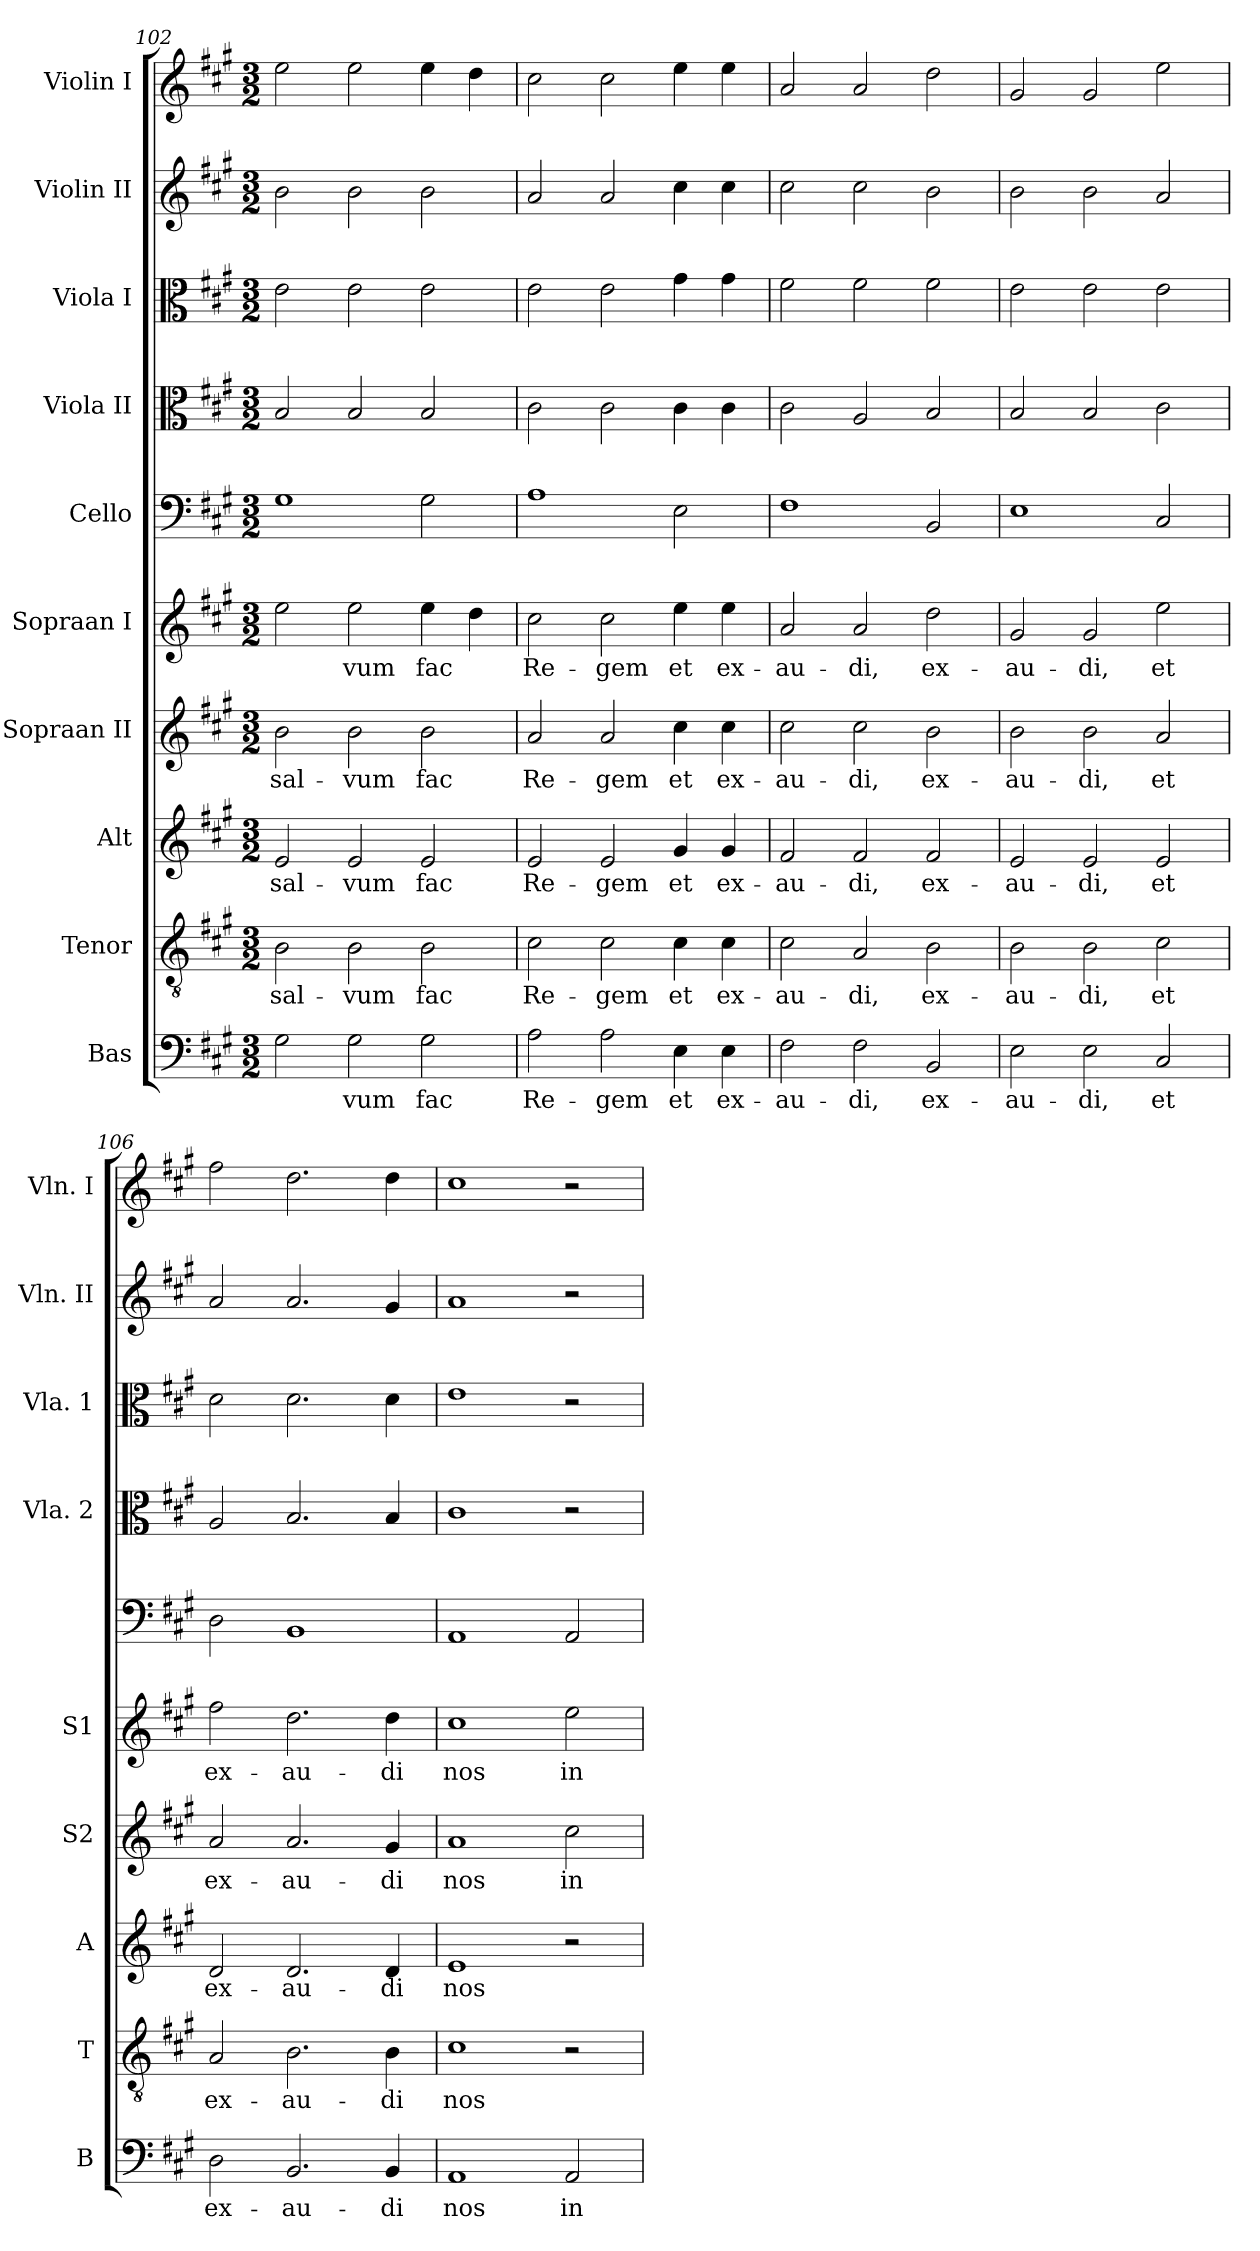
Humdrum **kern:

**kern	**text	**kern	**text	**kern	**text	**kern	**text	**kern	**text	**kern	**kern	**kern	**kern	**kern
*part10	*part10	*part9	*part9	*part8	*part8	*part7	*part7	*part6	*part6	*part5	*part4	*part3	*part2	*part1
*staff10	*staff10	*staff9	*staff9	*staff8	*staff8	*staff7	*staff7	*staff6	*staff6	*staff5	*staff4	*staff3	*staff2	*staff1
*I"Bas	*	*I"Tenor	*	*I"Alt	*	*I"Sopraan II	*	*I"Sopraan I	*	*I"Cello	*I"Viola II	*I"Viola I	*I"Violin II	*I"Violin I
*I'B	*	*I'T	*	*I'A	*	*I'S2	*	*I'S1	*	*	*I'Vla. 2	*I'Vla. 1	*I'Vln. II	*I'Vln. I
*clefF4	*	*clefGv2	*	*clefG2	*	*clefG2	*	*clefG2	*	*clefF4	*clefC3	*clefC3	*clefG2	*clefG2
*k[f#c#g#]	*	*k[f#c#g#]	*	*k[f#c#g#]	*	*k[f#c#g#]	*	*k[f#c#g#]	*	*k[f#c#g#]	*k[f#c#g#]	*k[f#c#g#]	*k[f#c#g#]	*k[f#c#g#]
*A:	*	*A:	*	*A:	*	*A:	*	*A:	*	*A:	*A:	*A:	*A:	*A:
*M3/2	*	*M3/2	*	*M3/2	*	*M3/2	*	*M3/2	*	*M3/2	*M3/2	*M3/2	*M3/2	*M3/2
=102	=102	=102	=102	=102	=102	=102	=102	=102	=102	=102	=102	=102	=102	=102
!	!	!	!LO:LY:b	!	!LO:LY:b	!	!LO:LY:b	!	!	!	!	!	!	!
2G#\	.	2B\	sal-	2e/	sal-	2b\	sal-	2ee\	.	1G#	2B/	2e\	2b\	2ee\
!	!LO:LY:b	!	!LO:LY:b	!	!LO:LY:b	!	!LO:LY:b	!	!LO:LY:b	!	!	!	!	!
2G#\	-vum	2B\	-vum	2e/	-vum	2b\	-vum	2ee\	-vum	.	2B/	2e\	2b\	2ee\
!	!LO:LY:b	!	!LO:LY:b	!	!LO:LY:b	!	!LO:LY:b	!	!LO:LY:b	!	!	!	!	!
2G#\	fac	2B\	fac	2e/	fac	2b\	fac	4ee\	fac	2G#\	2B/	2e\	2b\	4ee\
.	.	.	.	.	.	.	.	4dd\	.	.	.	.	.	4dd\
=103	=103	=103	=103	=103	=103	=103	=103	=103	=103	=103	=103	=103	=103	=103
!	!LO:LY:b	!	!LO:LY:b	!	!LO:LY:b	!	!LO:LY:b	!	!LO:LY:b	!	!	!	!	!
2A\	Re-	2c#\	Re-	2e/	Re-	2a/	Re-	2cc#\	Re-	1A	2c#\	2e\	2a/	2cc#\
!	!LO:LY:b	!	!LO:LY:b	!	!LO:LY:b	!	!LO:LY:b	!	!LO:LY:b	!	!	!	!	!
2A\	-gem	2c#\	-gem	2e/	-gem	2a/	-gem	2cc#\	-gem	.	2c#\	2e\	2a/	2cc#\
!	!LO:LY:b	!	!LO:LY:b	!	!LO:LY:b	!	!LO:LY:b	!	!LO:LY:b	!	!	!	!	!
4E\	et	4c#\	et	4g#/	et	4cc#\	et	4ee\	et	2E\	4c#\	4g#\	4cc#\	4ee\
!	!LO:LY:b	!	!LO:LY:b	!	!LO:LY:b	!	!LO:LY:b	!	!LO:LY:b	!	!	!	!	!
4E\	ex-	4c#\	ex-	4g#/	ex-	4cc#\	ex-	4ee\	ex-	.	4c#\	4g#\	4cc#\	4ee\
=104	=104	=104	=104	=104	=104	=104	=104	=104	=104	=104	=104	=104	=104	=104
!	!LO:LY:b	!	!LO:LY:b	!	!LO:LY:b	!	!LO:LY:b	!	!LO:LY:b	!	!	!	!	!
2F#\	-au-	2c#\	-au-	2f#/	-au-	2cc#\	-au-	2a/	-au-	1F#	2c#\	2f#\	2cc#\	2a/
!	!LO:LY:b	!	!LO:LY:b	!	!LO:LY:b	!	!LO:LY:b	!	!LO:LY:b	!	!	!	!	!
2F#\	-di,	2A/	-di,	2f#/	-di,	2cc#\	-di,	2a/	-di,	.	2A/	2f#\	2cc#\	2a/
!	!LO:LY:b	!	!LO:LY:b	!	!LO:LY:b	!	!LO:LY:b	!	!LO:LY:b	!	!	!	!	!
2BB/	ex-	2B\	ex-	2f#/	ex-	2b\	ex-	2dd\	ex-	2BB/	2B/	2f#\	2b\	2dd\
!!LO:LB:g=z
=105	=105	=105	=105	=105	=105	=105	=105	=105	=105	=105	=105	=105	=105	=105
!	!LO:LY:b	!	!LO:LY:b	!	!LO:LY:b	!	!LO:LY:b	!	!LO:LY:b	!	!	!	!	!
2E\	-au-	2B\	-au-	2e/	-au-	2b\	-au-	2g#/	-au-	1E	2B/	2e\	2b\	2g#/
!	!LO:LY:b	!	!LO:LY:b	!	!LO:LY:b	!	!LO:LY:b	!	!LO:LY:b	!	!	!	!	!
2E\	-di,	2B\	-di,	2e/	-di,	2b\	-di,	2g#/	-di,	.	2B/	2e\	2b\	2g#/
!	!LO:LY:b	!	!LO:LY:b	!	!LO:LY:b	!	!LO:LY:b	!	!LO:LY:b	!	!	!	!	!
2C#/	et	2c#\	et	2e/	et	2a/	et	2ee\	et	2C#/	2c#\	2e\	2a/	2ee\
=106	=106	=106	=106	=106	=106	=106	=106	=106	=106	=106	=106	=106	=106	=106
!	!LO:LY:b	!	!LO:LY:b	!	!LO:LY:b	!	!LO:LY:b	!	!LO:LY:b	!	!	!	!	!
2D\	ex-	2A/	ex-	2d/	ex-	2a/	ex-	2ff#\	ex-	2D\	2A/	2d\	2a/	2ff#\
!	!LO:LY:b	!	!LO:LY:b	!	!LO:LY:b	!	!LO:LY:b	!	!LO:LY:b	!	!	!	!	!
2.BB/	-au-	2.B\	-au-	2.d/	-au-	2.a/	-au-	2.dd\	-au-	1BB	2.B/	2.d\	2.a/	2.dd\
!	!LO:LY:b	!	!LO:LY:b	!	!LO:LY:b	!	!LO:LY:b	!	!LO:LY:b	!	!	!	!	!
4BB/	-di	4B\	-di	4d/	-di	4g#/	-di	4dd\	-di	.	4B/	4d\	4g#/	4dd\
=107	=107	=107	=107	=107	=107	=107	=107	=107	=107	=107	=107	=107	=107	=107
!	!LO:LY:b	!	!LO:LY:b	!	!LO:LY:b	!	!LO:LY:b	!	!LO:LY:b	!	!	!	!	!
1AA	nos	1c#	nos	1e	nos	1a	nos	1cc#	nos	1AA	1c#	1e	1a	1cc#
!	!LO:LY:b	!	!	!	!	!	!LO:LY:b	!	!LO:LY:b	!	!	!	!	!
2AA/	in	2r	.	2r	.	2cc#\	in	2ee\	in	2AA/	2r	2r	2r	2r
=	=	=	=	=	=	=	=	=	=	=	=	=	=	=
*-	*-	*-	*-	*-	*-	*-	*-	*-	*-	*-	*-	*-	*-	*-
